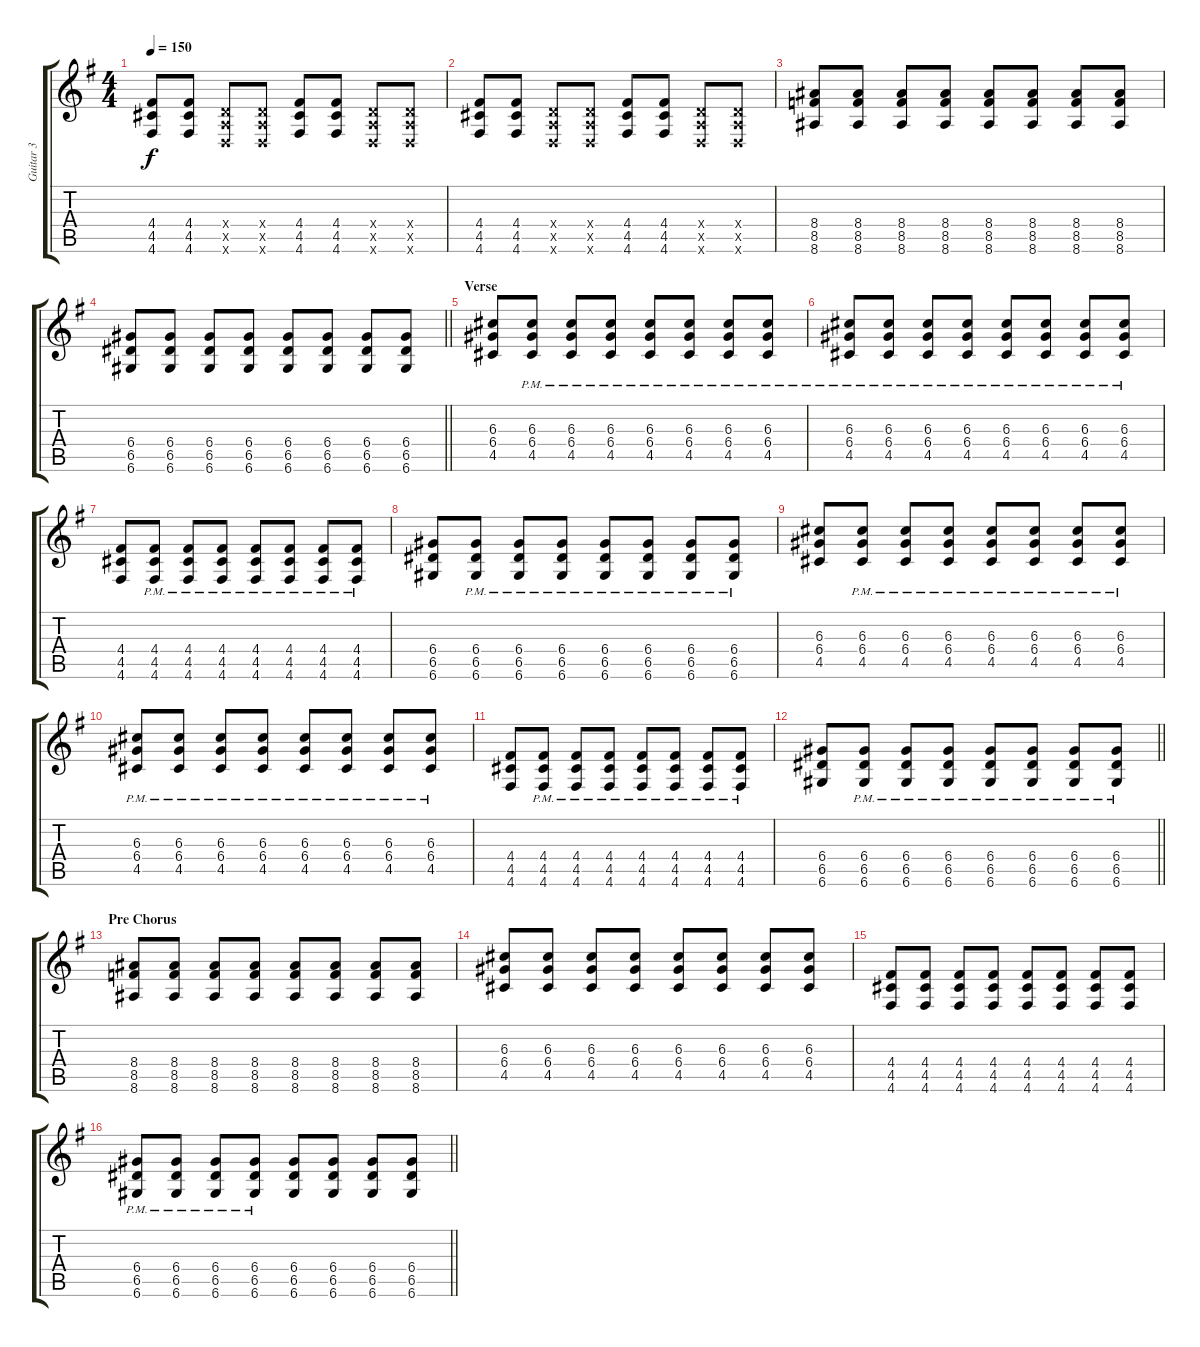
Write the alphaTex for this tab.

\track ("Guitar 3" "Guitar 3") {instrument distortionguitar}
\staff {score tabs}
\tuning (E4 B3 G3 D3 A2 D2) {hide}
\ts (4 4)
\tempo 150
\clef g2
\ks eminor
(4.4 4.5 4.6).8{dy f} (4.4 4.5 4.6).8 (0.4{x} 0.5{x} 0.6{x}).8 (0.4{x} 0.5{x} 0.6{x}).8 (4.4 4.5 4.6).8 (4.4 4.5 4.6).8 (0.4{x} 0.5{x} 0.6{x}).8 (0.4{x} 0.5{x} 0.6{x}).8 |
(4.4 4.5 4.6).8 (4.4 4.5 4.6).8 (0.4{x} 0.5{x} 0.6{x}).8 (0.4{x} 0.5{x} 0.6{x}).8 (4.4 4.5 4.6).8 (4.4 4.5 4.6).8 (0.4{x} 0.5{x} 0.6{x}).8 (0.4{x} 0.5{x} 0.6{x}).8 |
(8.4 8.5 8.6).8 (8.4 8.5 8.6).8 (8.4 8.5 8.6).8 (8.4 8.5 8.6).8 (8.4 8.5 8.6).8 (8.4 8.5 8.6).8 (8.4 8.5 8.6).8 (8.4 8.5 8.6).8 |
\barLineRight lightlight
(6.4 6.5 6.6).8 (6.4 6.5 6.6).8 (6.4 6.5 6.6).8 (6.4 6.5 6.6).8 (6.4 6.5 6.6).8 (6.4 6.5 6.6).8 (6.4 6.5 6.6).8 (6.4 6.5 6.6).8 |
\section ("" "Verse")
(6.3 6.4 4.5).8 (6.3{pm} 6.4{pm} 4.5{pm}).8 (6.3{pm} 6.4{pm} 4.5{pm}).8 (6.3{pm} 6.4{pm} 4.5{pm}).8 (6.3{pm} 6.4{pm} 4.5{pm}).8 (6.3{pm} 6.4{pm} 4.5{pm}).8 (6.3{pm} 6.4{pm} 4.5{pm}).8 (6.3{pm} 6.4{pm} 4.5{pm}).8 |
(6.3{pm} 6.4{pm} 4.5{pm}).8 (6.3{pm} 6.4{pm} 4.5{pm}).8 (6.3{pm} 6.4{pm} 4.5{pm}).8 (6.3{pm} 6.4{pm} 4.5{pm}).8 (6.3{pm} 6.4{pm} 4.5{pm}).8 (6.3{pm} 6.4{pm} 4.5{pm}).8 (6.3{pm} 6.4{pm} 4.5{pm}).8 (6.3{pm} 6.4{pm} 4.5{pm}).8 |
(4.4 4.5 4.6).8 (4.4{pm} 4.5{pm} 4.6{pm}).8 (4.4{pm} 4.5{pm} 4.6{pm}).8 (4.4{pm} 4.5{pm} 4.6{pm}).8 (4.4{pm} 4.5{pm} 4.6{pm}).8 (4.4{pm} 4.5{pm} 4.6{pm}).8 (4.4{pm} 4.5{pm} 4.6{pm}).8 (4.4{pm} 4.5{pm} 4.6{pm}).8 |
(6.4 6.5 6.6).8 (6.4{pm} 6.5{pm} 6.6{pm}).8 (6.4{pm} 6.5{pm} 6.6{pm}).8 (6.4{pm} 6.5{pm} 6.6{pm}).8 (6.4{pm} 6.5{pm} 6.6{pm}).8 (6.4{pm} 6.5{pm} 6.6{pm}).8 (6.4{pm} 6.5{pm} 6.6{pm}).8 (6.4{pm} 6.5{pm} 6.6{pm}).8 |
(6.3 6.4 4.5).8 (6.3{pm} 6.4{pm} 4.5{pm}).8 (6.3{pm} 6.4{pm} 4.5{pm}).8 (6.3{pm} 6.4{pm} 4.5{pm}).8 (6.3{pm} 6.4{pm} 4.5{pm}).8 (6.3{pm} 6.4{pm} 4.5{pm}).8 (6.3{pm} 6.4{pm} 4.5{pm}).8 (6.3{pm} 6.4{pm} 4.5{pm}).8 |
(6.3{pm} 6.4{pm} 4.5{pm}).8 (6.3{pm} 6.4{pm} 4.5{pm}).8 (6.3{pm} 6.4{pm} 4.5{pm}).8 (6.3{pm} 6.4{pm} 4.5{pm}).8 (6.3{pm} 6.4{pm} 4.5{pm}).8 (6.3{pm} 6.4{pm} 4.5{pm}).8 (6.3{pm} 6.4{pm} 4.5{pm}).8 (6.3{pm} 6.4{pm} 4.5{pm}).8 |
(4.4 4.5 4.6).8 (4.4{pm} 4.5{pm} 4.6{pm}).8 (4.4{pm} 4.5{pm} 4.6{pm}).8 (4.4{pm} 4.5{pm} 4.6{pm}).8 (4.4{pm} 4.5{pm} 4.6{pm}).8 (4.4{pm} 4.5{pm} 4.6{pm}).8 (4.4{pm} 4.5{pm} 4.6{pm}).8 (4.4{pm} 4.5{pm} 4.6{pm}).8 |
\barLineRight lightlight
(6.4 6.5 6.6).8 (6.4{pm} 6.5{pm} 6.6{pm}).8 (6.4{pm} 6.5{pm} 6.6{pm}).8 (6.4{pm} 6.5{pm} 6.6{pm}).8 (6.4{pm} 6.5{pm} 6.6{pm}).8 (6.4{pm} 6.5{pm} 6.6{pm}).8 (6.4{pm} 6.5{pm} 6.6{pm}).8 (6.4{pm} 6.5{pm} 6.6{pm}).8 |
\section ("" "Pre Chorus")
(8.4 8.5 8.6).8 (8.4 8.5 8.6).8 (8.4 8.5 8.6).8 (8.4 8.5 8.6).8 (8.4 8.5 8.6).8 (8.4 8.5 8.6).8 (8.4 8.5 8.6).8 (8.4 8.5 8.6).8 |
(6.3 6.4 4.5).8 (6.3 6.4 4.5).8 (6.3 6.4 4.5).8 (6.3 6.4 4.5).8 (6.3 6.4 4.5).8 (6.3 6.4 4.5).8 (6.3 6.4 4.5).8 (6.3 6.4 4.5).8 |
(4.4 4.5 4.6).8 (4.4 4.5 4.6).8 (4.4 4.5 4.6).8 (4.4 4.5 4.6).8 (4.4 4.5 4.6).8 (4.4 4.5 4.6).8 (4.4 4.5 4.6).8 (4.4 4.5 4.6).8 |
\barLineRight lightlight
(6.4{pm} 6.5{pm} 6.6{pm}).8 (6.4{pm} 6.5{pm} 6.6{pm}).8 (6.4{pm} 6.5{pm} 6.6{pm}).8 (6.4{pm} 6.5{pm} 6.6{pm}).8 (6.4 6.5 6.6).8 (6.4 6.5 6.6).8 (6.4 6.5 6.6).8 (6.4 6.5 6.6).8
